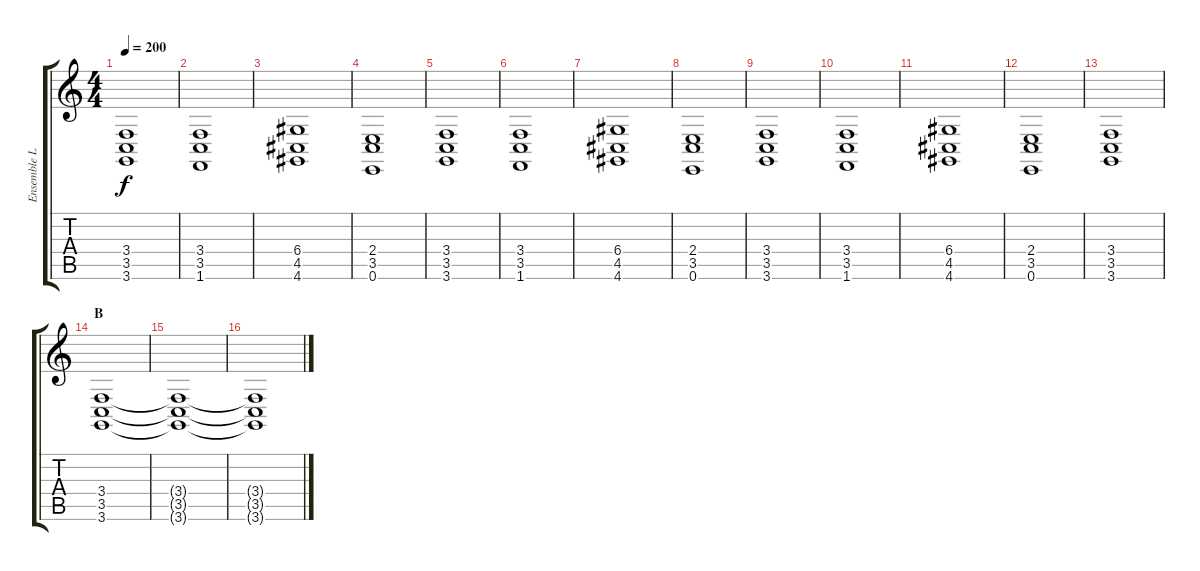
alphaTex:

\track ("Ensemble Lo" "Ensemble L") {instrument stringensemble1}
\staff {score tabs}
\tuning (E4 B3 G3 D3 A2 E2) {hide}
\ts (4 4)
\tempo 200
\clef g2
\ks c
(3.4 3.5 3.6).1{dy f} |
(3.4 3.5 1.6).1 |
(6.4 4.5 4.6).1 |
(2.4 3.5 0.6).1 |
(3.4 3.5 3.6).1 |
(3.4 3.5 1.6).1 |
(6.4 4.5 4.6).1 |
(2.4 3.5 0.6).1 |
(3.4 3.5 3.6).1 |
(3.4 3.5 1.6).1 |
(6.4 4.5 4.6).1 |
(2.4 3.5 0.6).1 |
(3.4 3.5 3.6).1 |
\section ("" "B")
(3.4 3.5 3.6).1 |
(3.4{t} 3.5{t} 3.6{t}).1 |
(3.4{t} 3.5{t} 3.6{t}).1
